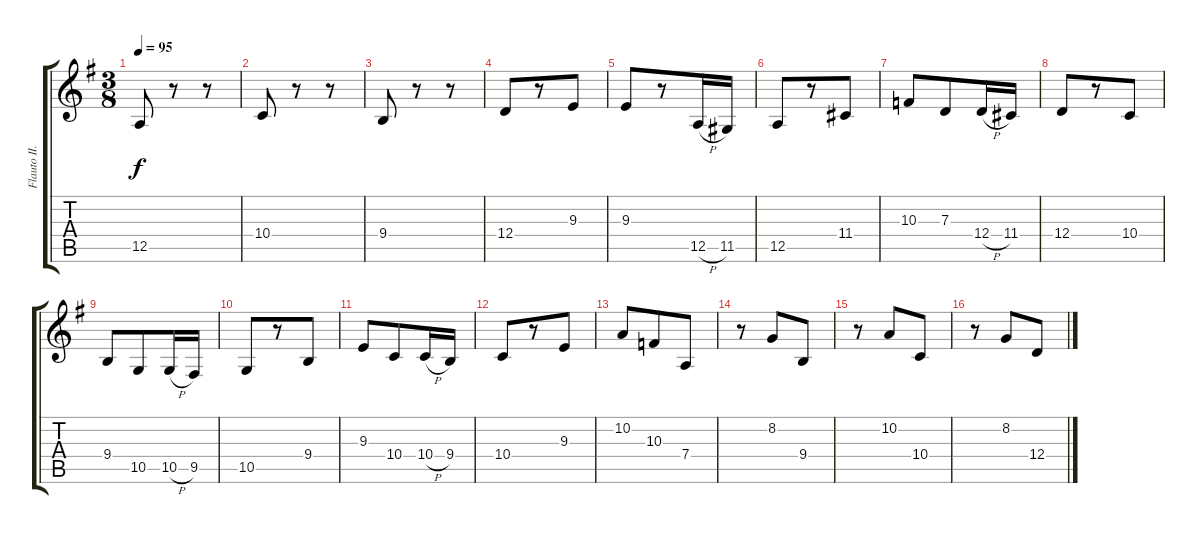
\track ("Flauto II. (Flùte à bee)" "Flauto II.") {instrument recorder}
\staff {score tabs}
\tuning (E4 B3 G3 D3 A2 E2) {hide}
\ts (3 8)
\tempo 95
\clef g2
\ks g
12.5.8{dy f} r.8 r.8 |
10.4.8 r.8 r.8 |
9.4.8 r.8 r.8 |
12.4.8 r.8 9.3.8 |
9.3.8 r.8 12.5{h}.16 11.5.16 |
12.5.8 r.8 11.4.8 |
10.3.8{beam merge} 7.3.8 12.4{h}.16 11.4.16 |
12.4.8 r.8 10.4.8 |
9.4.8{beam merge} 10.5.8 10.5{h}.16 9.5.16 |
10.5.8 r.8 9.4.8 |
9.3.8{beam merge} 10.4.8 10.4{h}.16 9.4.16 |
10.4.8 r.8 9.3.8 |
10.2.8 10.3.8 7.4.8 |
r.8 8.2.8 9.4.8 |
r.8 10.2.8{beam merge} 10.4.8 |
r.8 8.2.8{beam merge} 12.4.8
